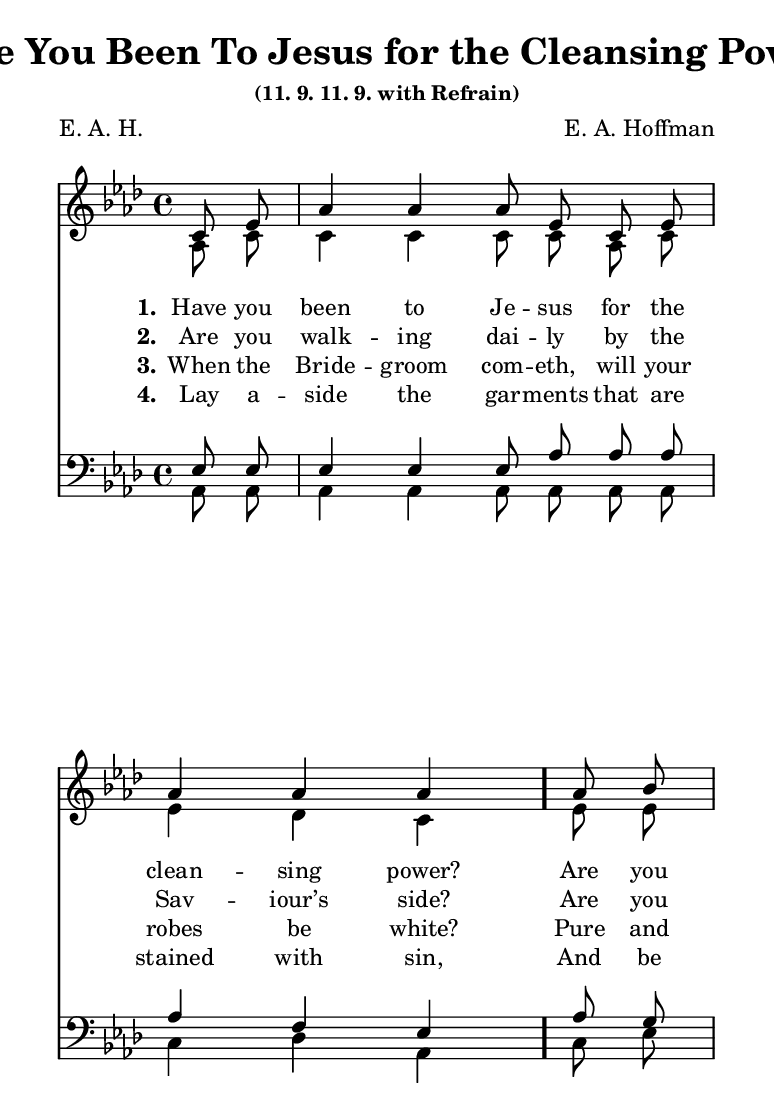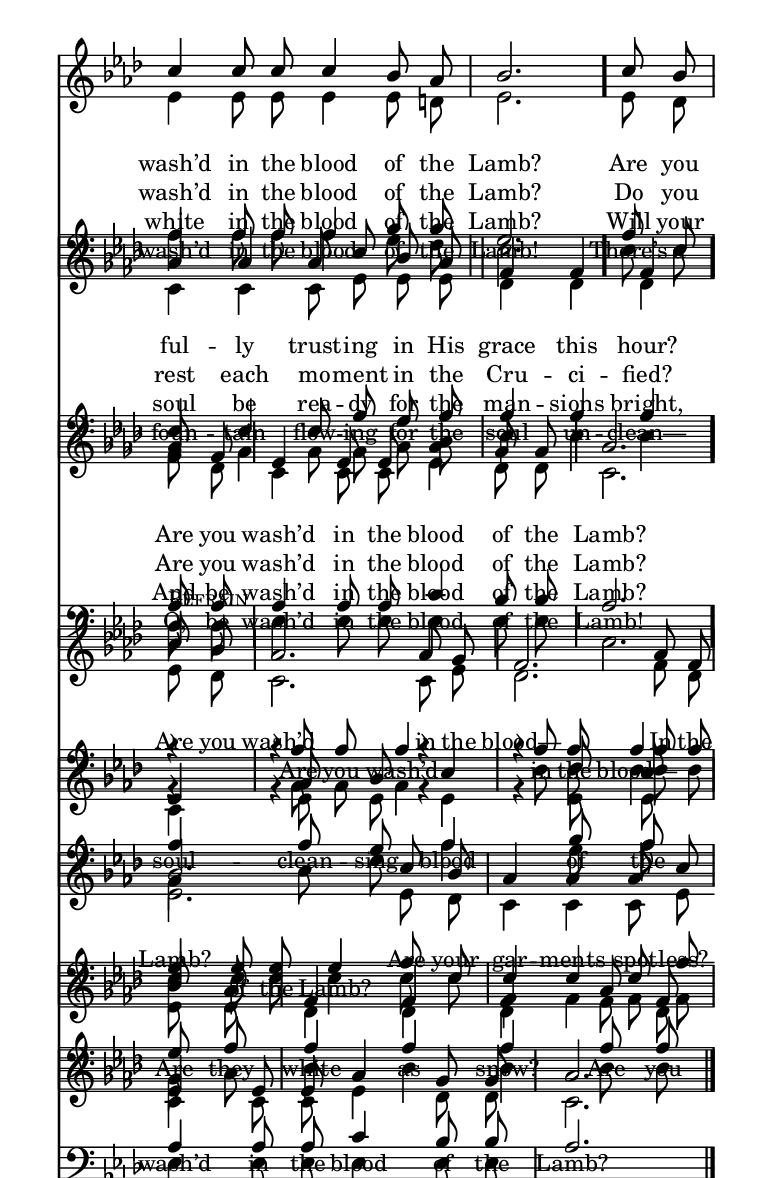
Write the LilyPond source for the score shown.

\include "common/global.ily"
\paper {
  \include "common/paper.ily"
  %ragged-bottom = ##t
  ragged-last-bottom = ##t
  systems-per-page = ##f
  page-count = 2
}

\header{
  title = "Have You Been To Jesus for the Cleansing Power?"
  subsubtitle = "(11. 9. 11. 9. with Refrain)"
  %meter = "11.9.11.9. with Refrain"
  poet = "E. A. H."
  composer = "E. A. Hoffman"
  %copyright = ""
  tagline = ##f
}

% for fermata in MIDI
ta = { \tempo 4=80 }
tb = { \tempo 4=40 }

patternAA = { c8 c8 | c4 c4 c8 c8 c8 c8 | c4 c4 c4 }

patternBA = { c8 c8 | c4 c8 c8 c4 c8 c8 | c2. }
patternBB = { c8 c8 | c4 c8 c8 c4 c8 c8 | c4 c8 c8 c4 }

patternCA = { c8 c8 | c2. c8 c8 | c2. }
patternCB = { c4 | c4 c8 c8 c4 c4 | c4 c8 c8 c4 }

global = {
  \include "common/overrides.ily"
  \override Staff.TimeSignature.style = #'()
  \time 4/4
  \override Score.MetronomeMark.transparent = ##t % hide all fermata changes too
  \ta
  \key aes \major
  \partial 4
  \autoBeamOff
}

notesSoprano = {
\global
\relative c' {

  \changePitch \patternAA { c ees | aes aes aes ees c ees | aes aes aes }
  \changePitch \patternBA { aes bes | c c c c bes aes | bes }
  \changePitch \patternAA { c bes | aes aes aes c bes aes | f f f }
  \changePitch \patternBA { aes f | ees ees ees aes g g | aes }

  << s^\markup { \small \caps "Refrain" }
  \changePitch \patternCA { c bes | aes aes g | f } >>
  \changePitch \patternBA { aes f | ees aes bes c des c | bes }
  \changePitch \patternAA { c bes | aes aes aes c bes aes | f f f }
  \changePitch \patternBA { aes f | ees ees ees aes g g | aes }

  \bar "|."

}
}

notesAlto = {
\global
\relative e {

  \changePitch \patternAA { aes c | c c c c aes c | ees des c }
  \changePitch \patternBA { ees ees | ees ees ees ees ees d | ees }
  \changePitch \patternAA { ees des | c c c ees ees ees | des des des }
  \changePitch \patternBA { f des | c c c ees des des | c }

  \changePitch \patternCA { ees des | c c ees | des }
  \changePitch \patternBA { f des c ees ees ees ees ees | ees }
  \changePitch \patternAA { ees des | c c c ees ees ees | des des des }
  \changePitch \patternBA { f des | c c c ees des des | c }

}
}

notesTenor = {
\global
\relative a {

  \changePitch \patternAA { ees ees | ees ees ees aes aes aes | aes f ees }
  \changePitch \patternBA { aes g | aes aes aes aes bes bes | g }
  \changePitch \patternAA { aes ees | ees ees ees aes g aes | aes aes aes }
  \changePitch \patternBA { aes aes | aes aes aes c bes bes | aes }

  \changePitch \patternCB { r | r aes aes aes r | r aes aes aes }
  \changePitch \patternBB { aes aes | aes aes g aes bes aes | g g g g }
  \changePitch \patternAA { aes ees | ees ees ees aes g aes | aes aes aes }
  \changePitch \patternBA { aes aes | aes aes aes c bes bes | aes }

}
}

notesBass = {
\global
\relative f, {

  \changePitch \patternAA { aes aes | aes aes aes aes aes aes | c des aes }
  \changePitch \patternBA { c ees | aes aes aes aes g f | ees }
  \changePitch \patternAA { ees ees | aes, aes aes aes bes c | des des des }
  \changePitch \patternBA { des des | ees ees ees ees ees ees | aes, }

  \changePitch \patternCB { r | r aes aes aes r | r des des des }
  \changePitch \patternBB { des des aes c ees aes g aes  | ees ees ees ees }
  \changePitch \patternAA { ees ees | aes, aes aes aes bes c | des des des }
  \changePitch \patternBA { des des | ees ees ees ees ees ees | aes, }

}
}

Refrain = \lyricmode {

Are you wash’d in the blood—
In the { \break } soul -- clean -- sing blood of the Lamb?
Are your gar -- ments spot -- less? { \break \pageBreak } Are they white as snow?
Are you wash’d in the blood of the Lamb?

}

wordsA = \lyricmode {
\set stanza = "1."

Have you been to Je -- sus for the clean -- sing power? \bar "."
Are you wash’d in the blood of the Lamb? \bar "."
Are you ful -- ly trust -- ing in His grace this hour? \bar "."
Are you wash’d in the blood of the Lamb? \bar "." \break

}

wordsB = \lyricmode {
\set stanza = "2."

Are you walk -- ing dai -- ly by the Sav -- iour’s side?
Are you wash’d in the blood of the Lamb?
Do you rest each mo -- ment in the Cru -- ci -- fied?
Are you wash’d in the blood of the Lamb?

\Refrain

}

wordsC = \lyricmode {
\set stanza = "3."

When the Bride -- groom com -- eth, will your robes be white?
Pure and white in the blood of the Lamb?
Will your soul be rea -- dy for the man -- sions bright,
And be wash’d in the blood of the Lamb?

}

wordsD = \lyricmode {
\set stanza = "4."

Lay a -- side the gar -- ments that are stained with sin,
And be wash’d in the blood of the Lamb!
There’s a foun -- tain flow -- ing for the soul un -- clean—
O, be wash’d in the blood of the Lamb!

}

underWords = \lyricmode {

{ \repeat unfold 40 { \skip 4 } }
Are you wash’d in the blood—
{ \repeat unfold 9 { \skip 4 } }
of the Lamb?

}

\score {
  \context ChoirStaff <<
    \context Staff = upper <<
      \set ChoirStaff.systemStartDelimiter = #'SystemStartBar
      \context Voice  = sopranos { \voiceOne << \notesSoprano >> }
      \context Voice  = altos { \voiceTwo << \notesAlto >> }
      \context Lyrics = one   \lyricsto sopranos \wordsA
      \context Lyrics = two   \lyricsto sopranos \wordsB
      \context Lyrics = three \lyricsto sopranos \wordsC
      \context Lyrics = four  \lyricsto sopranos \wordsD
    >>
    \context Staff = men <<
      \clef bass
      \context Voice  = tenors { \voiceOne << \notesTenor >> }
      \context Voice  = basses { \voiceTwo << \notesBass >> }
    >>
		\new Lyrics \with { alignAboveContext = men } \lyricsto tenors \underWords
  >>
  \layout {
    \include "common/layout.ily"
  }
  \midi{
    \include "common/midi.ily"
  }
}

\version "2.18.0"  % necessary for upgrading to future LilyPond versions.

% vi:set et ts=2 sw=2 ai nocindent syntax=lilypond
